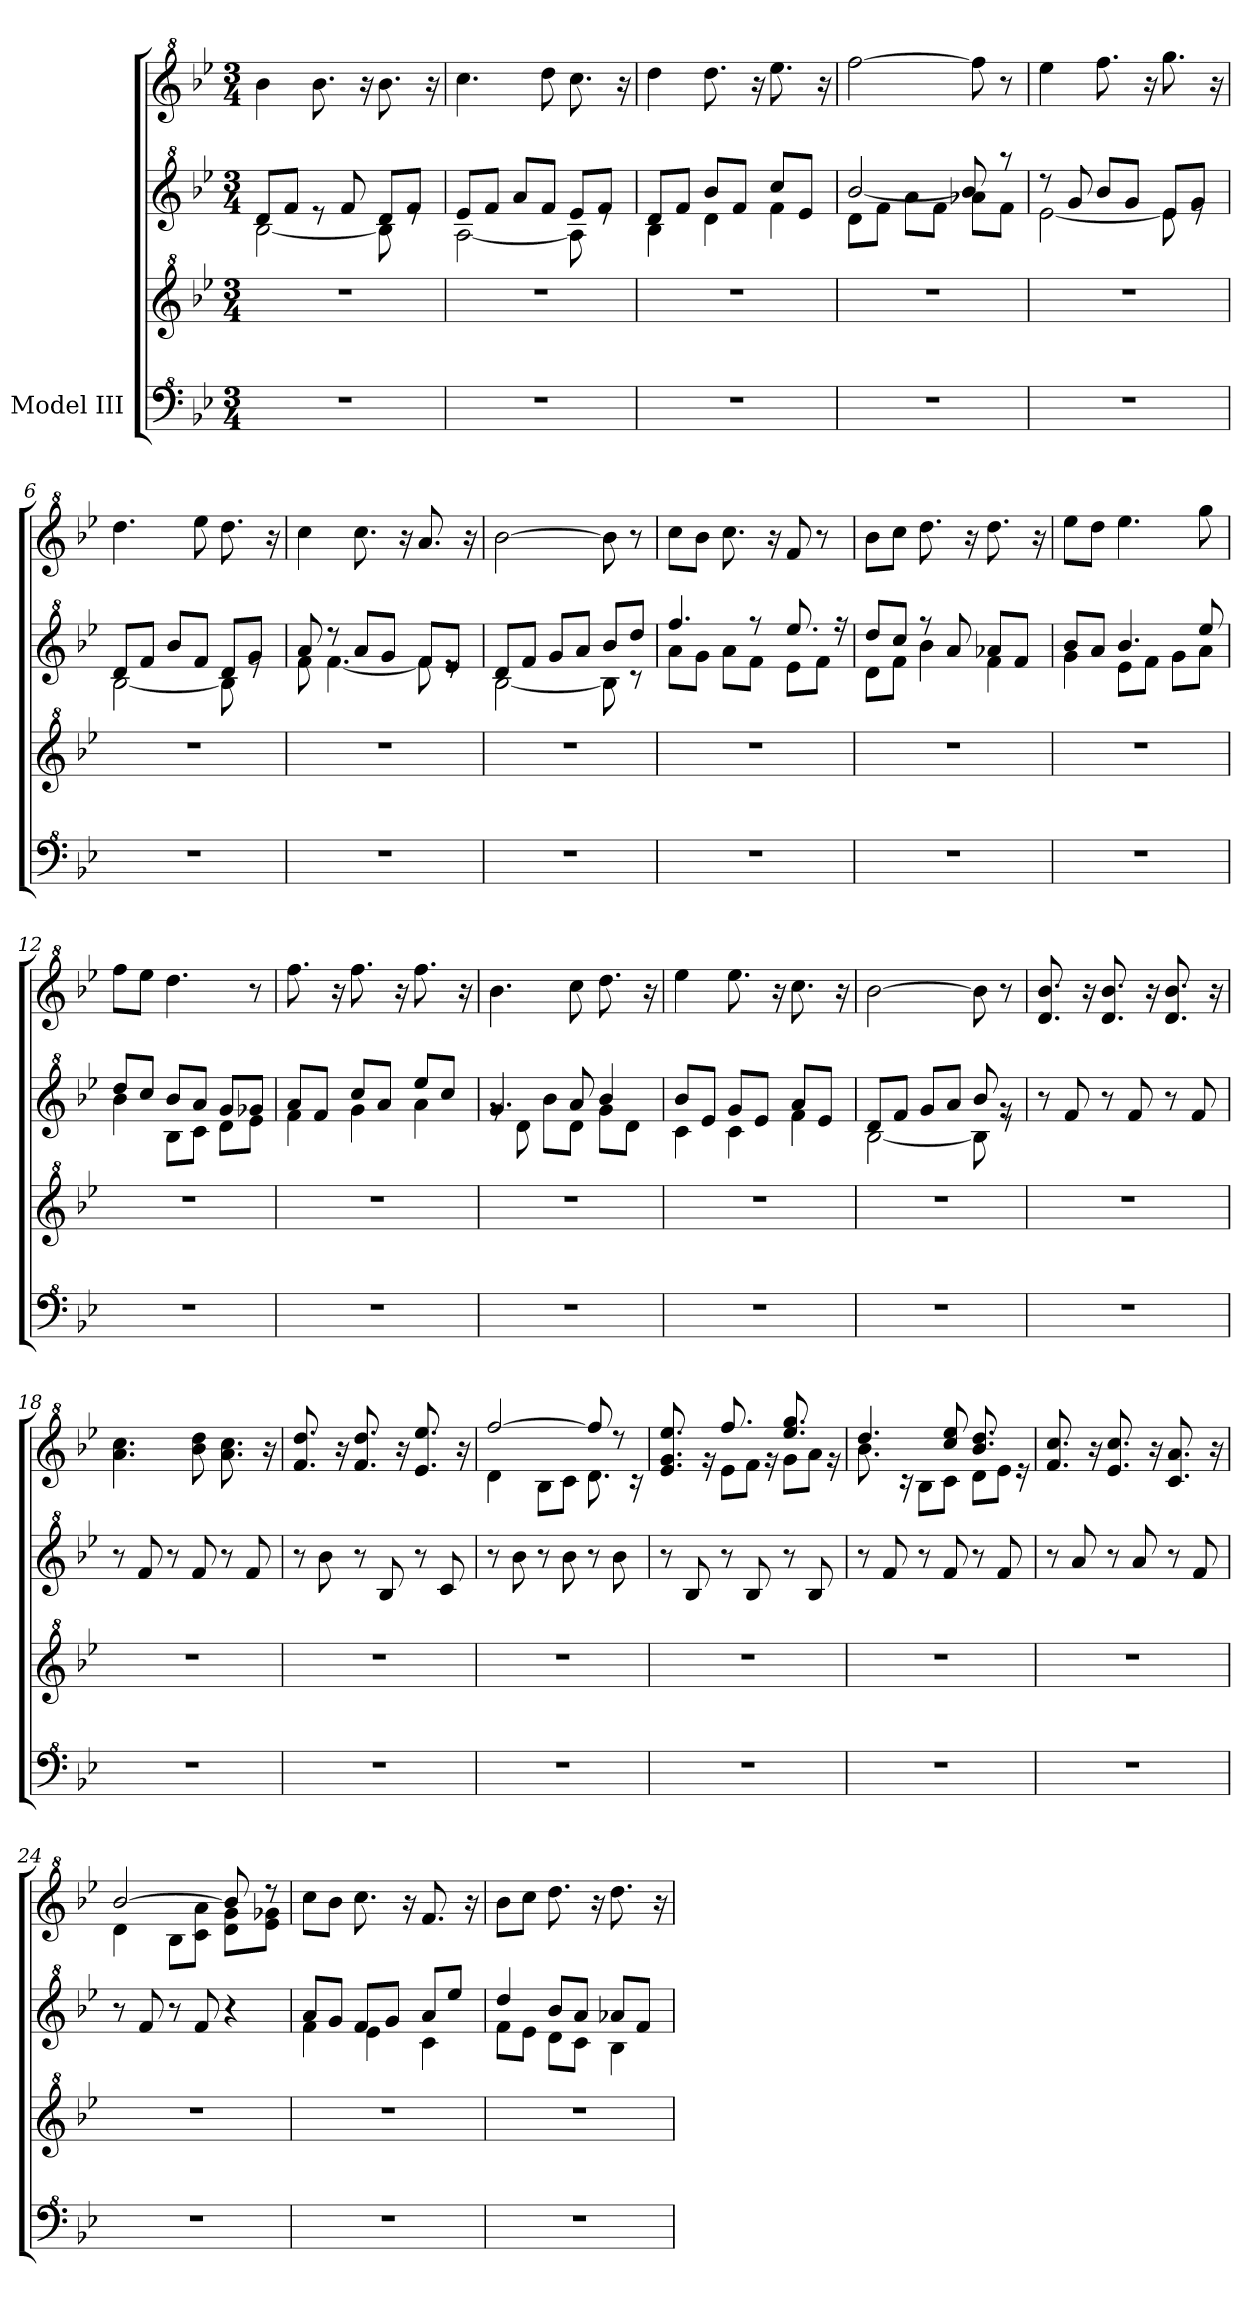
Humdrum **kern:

**kern	**kern	**kern	**kern
*part1	*part1	*part1	*part1
*staff4	*staff3	*staff2	*staff1
*I"Model III	*	*	*
*clefF^4	*clefG^2	*clefG^2	*clefG^2
*k[b-e-]	*k[b-e-]	*k[b-e-]	*k[b-e-]
*M3/4	*M3/4	*M3/4	*M3/4
*MM92	*MM92	*MM92	*MM92
=1	=1	=1	=1
*	*	*^	*
2.r	2.r	8dd/L	[2b-\	4bb-\
.	.	8ff/J	.	.
.	.	8ree	.	8.bb-\
.	.	8ff/	.	.
.	.	.	.	16r
.	.	8dd/L	8b-\]	8.bb-\
.	.	8ff/J	8ree	.
.	.	.	.	16r
=2	=2	=2	=2	=2
2.r	2.r	8ee-/L	[2a\	4.ccc\
.	.	8ff/J	.	.
.	.	8aa/L	.	.
.	.	8ff/J	.	8ddd\
.	.	8ee-/L	8a\]	8.ccc\
.	.	8ff/J	8ree	.
.	.	.	.	16r
=3	=3	=3	=3	=3
2.r	2.r	8dd/L	4b-\	4ddd\
.	.	8ff/J	.	.
.	.	8bb-/L	4dd\	8.ddd\
.	.	8ff/J	.	.
.	.	.	.	16r
.	.	8ccc/L	4ff\	8.eee-\
.	.	8ee-/J	.	.
.	.	.	.	16r
=4	=4	=4	=4	=4
2.r	2.r	8dd\L	[2bb-/	[2fff\
.	.	8ff\J	.	.
.	.	8aa\L	.	.
.	.	8ff\J	.	.
.	.	8aa-X\L	8bb-/]	8fff\]
.	.	8ff\J	8raaa	8r
=5	=5	=5	=5	=5
2.r	2.r	8r	[2ee-\	4eee-\
.	.	8gg/	.	.
.	.	8bb-/L	.	8.fff\
.	.	8gg/J	.	.
.	.	.	.	16r
.	.	8ee-/L	8ee-\]	8.ggg\
.	.	8gg/J	8ree	.
.	.	.	.	16r
!!LO:LB:g=z
=6	=6	=6	=6	=6
2.r	2.r	8dd/L	[2b-\	4.ddd\
.	.	8ff/J	.	.
.	.	8bb-/L	.	.
.	.	8ff/J	.	8eee-\
.	.	8dd/L	8b-\]	8.ddd\
.	.	8gg/J	8ree	.
.	.	.	.	16r
=7	=7	=7	=7	=7
2.r	2.r	8aa/	8ff\	4ccc\
.	.	8r	[4.ff\	.
.	.	8aa/L	.	8.ccc\
.	.	8gg/J	.	.
.	.	.	.	16r
.	.	8ff/L	8ff\]	8.aa/
.	.	8ee-/J	8ree	.
.	.	.	.	16r
=8	=8	=8	=8	=8
2.r	2.r	8dd/L	[2b-\	[2bb-\
.	.	8ff/J	.	.
.	.	8gg/L	.	.
.	.	8aa/J	.	.
.	.	8bb-/L	8b-\]	8bb-\]
.	.	8ddd/J	8r	8r
=9	=9	=9	=9	=9
2.r	2.r	4.fff/	8aa\L	8ccc\L
.	.	.	8gg\J	8bb-\J
.	.	.	8aa\L	8.ccc\
.	.	8r	8ff\J	.
.	.	.	.	16r
.	.	8.eee-/	8ee-\L	8ff/
.	.	.	8ff\J	8r
.	.	16r	.	.
=10	=10	=10	=10	=10
2.r	2.r	8ddd/L	8dd\L	8bb-\L
.	.	8ccc/J	8ff\J	8ccc\J
.	.	8r	4bb-\	8.ddd\
.	.	8aa/	.	.
.	.	.	.	16r
.	.	8aa-X/L	4ff\	8.ddd\
.	.	8ff/J	.	.
.	.	.	.	16r
!!LO:LB:g=z
=11	=11	=11	=11	=11
2.r	2.r	8bb-/L	4gg\	8eee-\L
.	.	8aa/J	.	8ddd\J
.	.	4.bb-/	8ee-\L	4.eee-\
.	.	.	8ff\J	.
.	.	.	8gg\L	.
.	.	8eee-/	8aa\J	8ggg\
=12	=12	=12	=12	=12
2.r	2.r	8ddd/L	4bb-\	8fff\L
.	.	8ccc/J	.	8eee-\J
.	.	8bb-/L	8b-\L	4.ddd\
.	.	8aa/J	8cc\J	.
.	.	8gg/L	8dd\L	.
.	.	8gg-X/J	8ee-\J	8r
=13	=13	=13	=13	=13
2.r	2.r	8aa/L	4ff\	8.fff\
.	.	8ff/J	.	.
.	.	.	.	16r
.	.	8ccc/L	4gg\	8.fff\
.	.	8aa/J	.	.
.	.	.	.	16r
.	.	8eee-/L	4aa\	8.fff\
.	.	8ccc/J	.	.
.	.	.	.	16r
=14	=14	=14	=14	=14
2.r	2.r	4.gg/	8rgg	4.bb-\
.	.	.	8dd\	.
.	.	.	8bb-\L	.
.	.	8aa/	8dd\J	8ccc\
.	.	4bb-/	8gg\L	8.ddd\
.	.	.	8dd\J	.
.	.	.	.	16r
=15	=15	=15	=15	=15
2.r	2.r	8bb-/L	4cc\	4eee-\
.	.	8ee-/J	.	.
.	.	8gg/L	4cc\	8.eee-\
.	.	8ee-/J	.	.
.	.	.	.	16r
.	.	8aa/L	4ff\	8.ccc\
.	.	8ee-/J	.	.
.	.	.	.	16r
=16	=16	=16	=16	=16
2.r	2.r	8dd/L	[2b-\	[2bb-\
.	.	8ff/J	.	.
.	.	8gg/L	.	.
.	.	8aa/J	.	.
.	.	8bb-/	8b-\]	8bb-\]
.	.	8ree	8rgg	8r
*	*	*v	*v	*
!!LO:LB:g=z
=17	=17	=17	=17
2.r	2.r	8r	8.dd/ 8.bb-/
.	.	8ff/	.
.	.	.	16r
.	.	8r	8.dd/ 8.bb-/
.	.	8ff/	.
.	.	.	16r
.	.	8r	8.dd/ 8.bb-/
.	.	8ff/	.
.	.	.	16r
=18	=18	=18	=18
2.r	2.r	8r	4.aa\ 4.ccc\
.	.	8ff/	.
.	.	8r	.
.	.	8ff/	8bb-\ 8ddd\
.	.	8r	8.aa\ 8.ccc\
.	.	8ff/	.
.	.	.	16r
=19	=19	=19	=19
2.r	2.r	8r	8.ff/ 8.ddd/
.	.	8bb-\	.
.	.	.	16r
.	.	8r	8.ff/ 8.ddd/
.	.	8b-/	.
.	.	.	16r
.	.	8r	8.ee-/ 8.eee-/
.	.	8cc/	.
.	.	.	16r
=20	=20	=20	=20
*	*	*	*^
2.r	2.r	8r	[2fff/	4dd\
.	.	8bb-\	.	.
.	.	8r	.	8b-\L
.	.	8bb-\	.	8cc\J
.	.	8r	8fff/]	8.dd\
.	.	8bb-\	8r	.
.	.	.	.	16r
=21	=21	=21	=21	=21
2.r	2.r	8r	8.ee-/ 8.gg/ 8.eee-/	4ryy
.	.	8b-/	.	.
.	.	.	16rgg	.
.	.	8r	8.fff/	8ee-\L
.	.	8b-/	.	8ff\J
.	.	.	16rgg	.
.	.	8r	8.eee-/ 8.ggg/	8gg\L
.	.	8b-/	.	8aa\J
.	.	.	16rgg	.
!!LO:LB:g=z	!!
=22	=22	=22	=22	=22
2.r	2.r	8r	4.ddd/	8.bb-\
.	.	8ff/	.	.
.	.	.	.	16r
.	.	8r	.	8b-\L
.	.	8ff/	8ccc/ 8eee-/	8cc\J
.	.	8r	8.bb-/ 8.ddd/	8dd\L
.	.	8ff/	.	8ee-\J
.	.	.	16ree	.
*	*	*	*v	*v
=23	=23	=23	=23
2.r	2.r	8r	8.ff/ 8.ccc/
.	.	8aa/	.
.	.	.	16r
.	.	8r	8.ee-/ 8.ccc/
.	.	8aa/	.
.	.	.	16r
.	.	8r	8.cc/ 8.aa/
.	.	8ff/	.
.	.	.	16r
=24	=24	=24	=24
*	*	*	*^
2.r	2.r	8r	[2bb-/	4dd\
.	.	8ff/	.	.
.	.	8r	.	8b-\L
.	.	8ff/	.	8cc\ 8aa\J
.	.	4r	8bb-/]	8dd\ 8gg\L
.	.	.	8r	8ee-\ 8gg-X\J
*	*	*	*v	*v
=25	=25	=25	=25
*	*	*^	*
2.r	2.r	8aa/L	4ff\	8ccc\L
.	.	8gg/J	.	8bb-\J
.	.	8ff/L	4ee-\	8.ccc\
.	.	8gg/J	.	.
.	.	.	.	16r
.	.	8aa/L	4cc\	8.ff/
.	.	8eee-/J	.	.
.	.	.	.	16r
=26	=26	=26	=26	=26
2.r	2.r	4ddd/	8ff\L	8bb-\L
.	.	.	8ee-\J	8ccc\J
.	.	8bb-/L	8dd\L	8.ddd\
.	.	8aa/J	8cc\J	.
.	.	.	.	16r
.	.	8aa-X/L	4b-\	8.ddd\
.	.	8ff/J	.	.
.	.	.	.	16r
*	*	*v	*v	*
=	=	=	=
*-	*-	*-	*-
